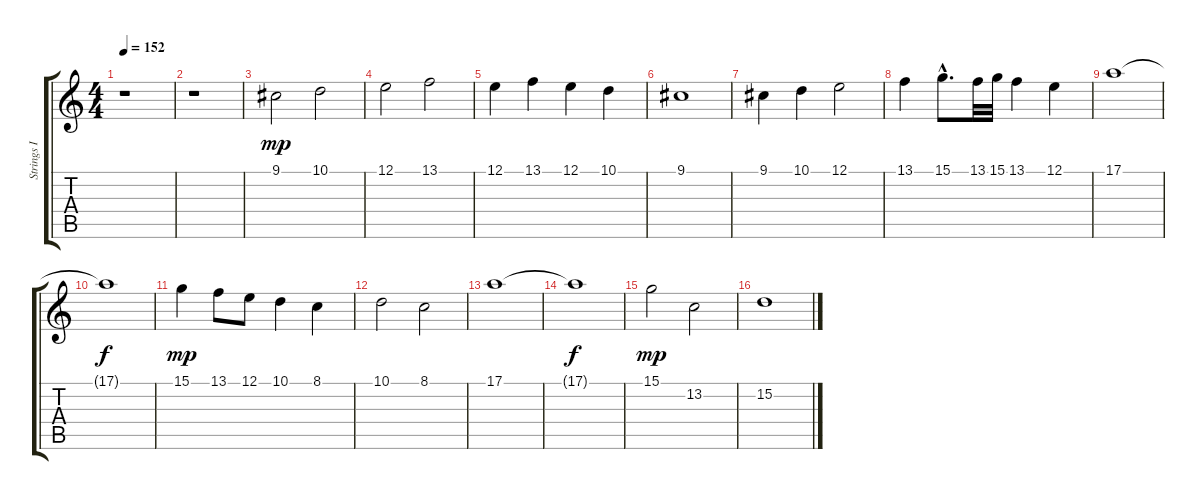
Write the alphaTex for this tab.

\track ("Strings I" "Strings I") {instrument stringensemble1}
\staff {score tabs}
\tuning (E4 B3 G3 D3 A2 E2) {hide}
\ts (4 4)
\tempo 152
\clef g2
\ks c
r.1{dy f} |
r.1 |
9.1.2{dy mp} 10.1.2 |
12.1.2 13.1.2 |
12.1.4 13.1.4 12.1.4 10.1.4 |
9.1.1 |
9.1.4 10.1.4 12.1.2 |
13.1.4 15.1{hac}.8{d} 13.1.32 15.1.32 13.1.4 12.1.4 |
17.1.1 |
17.1{t}.1{dy f} |
15.1.4{dy mp} 13.1.8 12.1.8 10.1.4 8.1.4 |
10.1.2 8.1.2 |
17.1.1 |
17.1{t}.1{dy f} |
15.1.2{dy mp} 13.2.2 |
15.2.1
